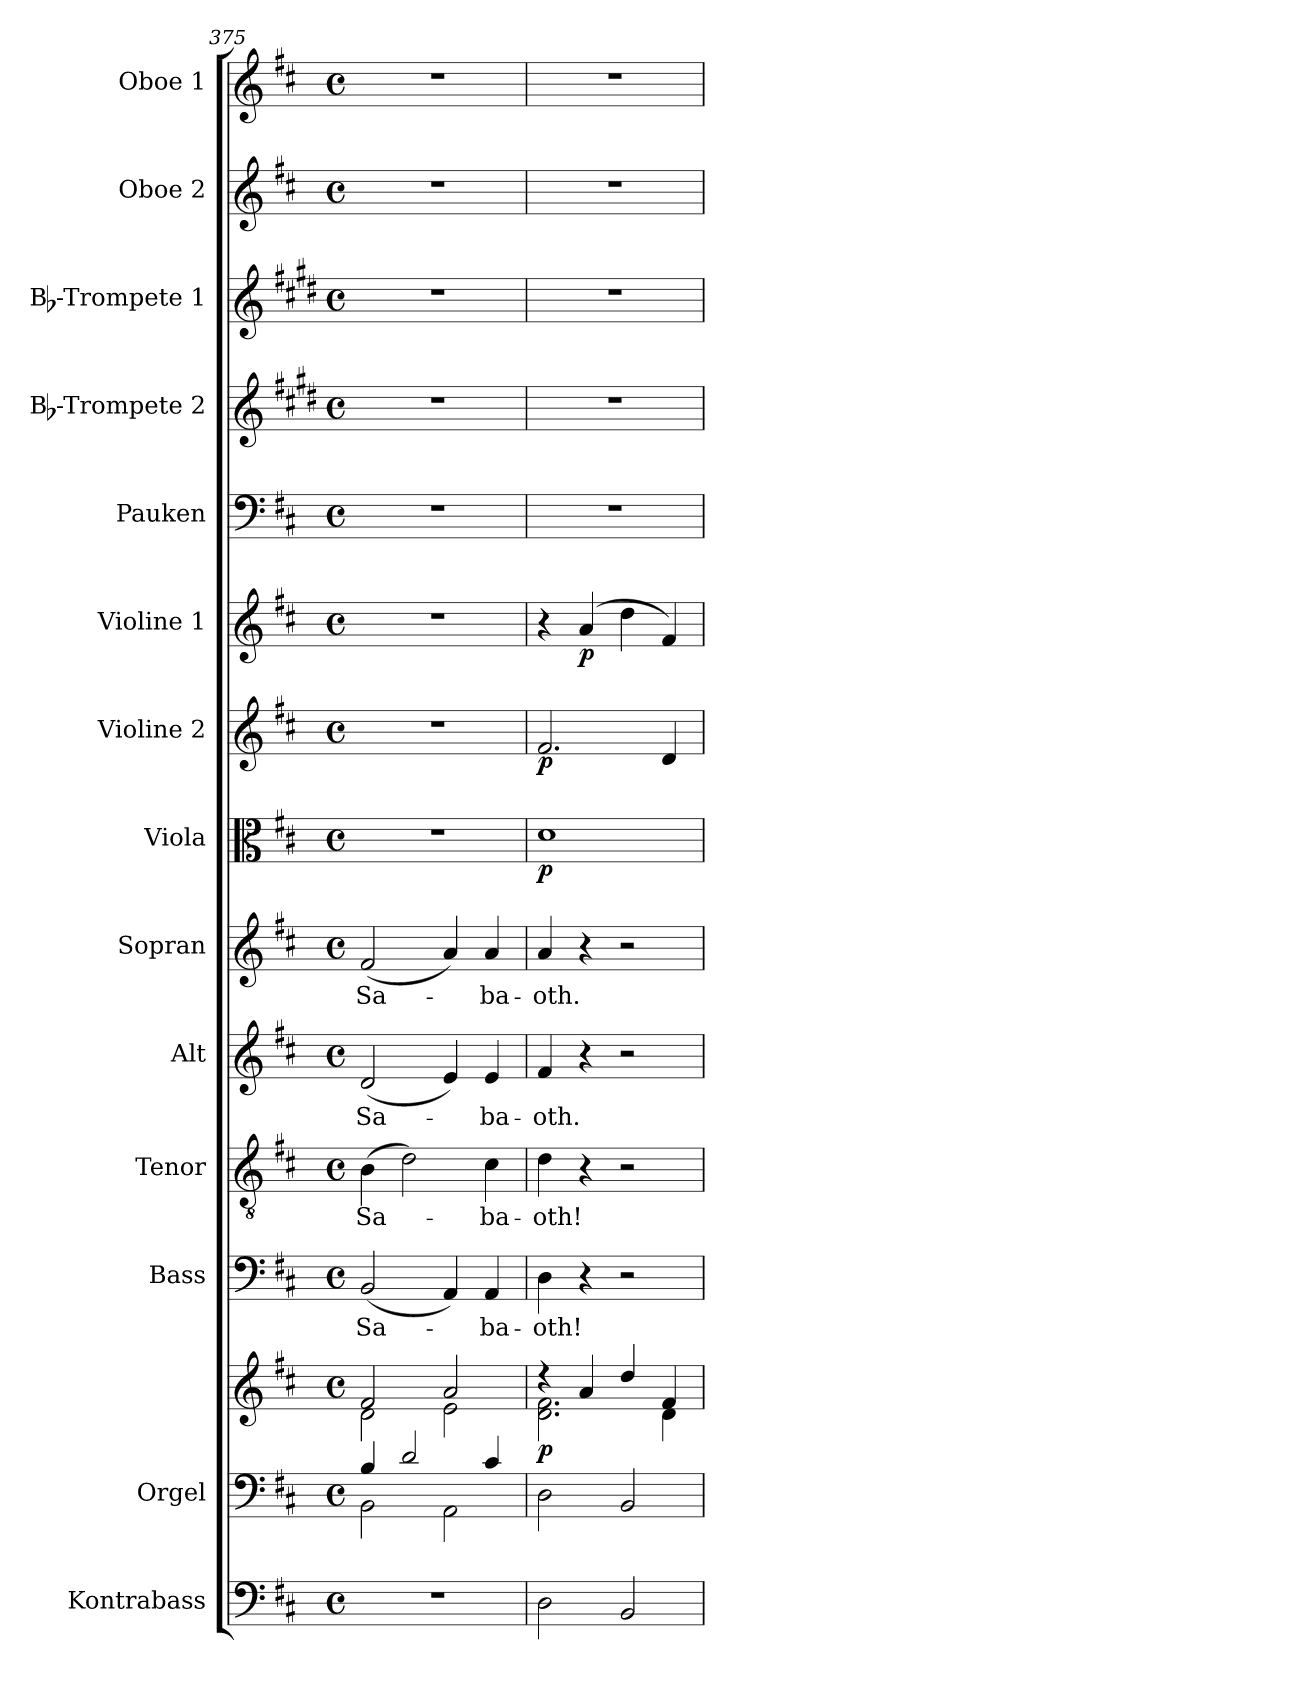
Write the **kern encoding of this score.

**kern	**kern	**kern	**dynam	**kern	**text	**kern	**text	**kern	**text	**kern	**text	**kern	**dynam	**kern	**dynam	**kern	**dynam	**kern	**kern	**kern	**kern	**kern
*part14	*part13	*part13	*part13	*part12	*part12	*part11	*part11	*part10	*part10	*part9	*part9	*part8	*part8	*part7	*part7	*part6	*part6	*part5	*part4	*part3	*part2	*part1
*staff15	*staff14	*staff13	*staff13/14	*staff12	*staff12	*staff11	*staff11	*staff10	*staff10	*staff9	*staff9	*staff8	*staff8	*staff7	*staff7	*staff6	*staff6	*staff5	*staff4	*staff3	*staff2	*staff1
*I"Kontrabass	*I"Orgel	*	*	*I"Bass	*	*I"Tenor	*	*I"Alt	*	*I"Sopran	*	*I"Viola	*	*I"Violine 2	*	*I"Violine 1	*	*I"Pauken	*I"Bb-Trompete 2	*I"Bb-Trompete 1	*I"Oboe 2	*I"Oboe 1
*I'Kb.	*I'Org.	*	*	*I'B.	*	*I'T.	*	*I'A.	*	*I'S.	*	*I'Vla.	*	*I'Vl. 2	*	*I'Vl. 1	*	*I'Pk.	*I'Bb Trp. 2	*I'Bb Trp. 1	*I'Ob. 2	*I'Ob. 1
*clefF4	*clefF4	*clefG2	*	*clefF4	*	*clefGv2	*	*clefG2	*	*clefG2	*	*clefC3	*	*clefG2	*	*clefG2	*	*clefF4	*clefG2	*clefG2	*clefG2	*clefG2
*ITrd7c12	*	*	*	*	*	*	*	*	*	*	*	*	*	*	*	*	*	*	*ITrd1c2	*ITrd1c2	*	*
*k[f#c#]	*k[f#c#]	*k[f#c#]	*	*k[f#c#]	*	*k[f#c#]	*	*k[f#c#]	*	*k[f#c#]	*	*k[f#c#]	*	*k[f#c#]	*	*k[f#c#]	*	*k[f#c#]	*k[f#c#]	*k[f#c#]	*k[f#c#]	*k[f#c#]
*D:	*D:	*D:	*	*D:	*	*D:	*	*D:	*	*D:	*	*D:	*	*D:	*	*D:	*	*D:	*D:	*D:	*D:	*D:
*M4/4	*M4/4	*M4/4	*	*M4/4	*	*M4/4	*	*M4/4	*	*M4/4	*	*M4/4	*	*M4/4	*	*M4/4	*	*M4/4	*M4/4	*M4/4	*M4/4	*M4/4
*met(c)	*met(c)	*met(c)	*	*met(c)	*	*met(c)	*	*met(c)	*	*met(c)	*	*met(c)	*	*met(c)	*	*met(c)	*	*met(c)	*met(c)	*met(c)	*met(c)	*met(c)
=375	=375	=375	=375	=375	=375	=375	=375	=375	=375	=375	=375	=375	=375	=375	=375	=375	=375	=375	=375	=375	=375	=375
*	*^	*^	*	*	*	*	*	*	*	*	*	*	*	*	*	*	*	*	*	*	*	*
!	!	!	!	!	!	!	!LO:LY:b	!	!LO:LY:b	!	!LO:LY:b	!	!LO:LY:b	!	!	!	!	!	!	!	!	!	!	!
1r	4B!/	2BB!\	2f#!/	2d!\	.	(<2BB/	Sa-	(>4B\	Sa-	(<2d/	Sa-	(<2f#/	Sa-	1r	.	1r	.	1r	.	1r	1r	1r	1r	1r
.	2d!/	.	.	.	.	.	.	2d\)	.	.	.	.	.	.	.	.	.	.	.	.	.	.	.	.
.	.	2AA!\	2a!/	2e!\	.	4AA/)	.	.	.	4e/)	.	4a/)	.	.	.	.	.	.	.	.	.	.	.	.
!	!	!	!	!	!	!	!LO:LY:b	!	!LO:LY:b	!	!LO:LY:b	!	!LO:LY:b	!	!	!	!	!	!	!	!	!	!	!
.	4c#!/	.	.	.	.	4AA/	-ba-	4c#\	-ba-	4e/	-ba-	4a/	-ba-	.	.	.	.	.	.	.	.	.	.	.
*	*v	*v	*	*	*	*	*	*	*	*	*	*	*	*	*	*	*	*	*	*	*	*	*	*
=376	=376	=376	=376	=376	=376	=376	=376	=376	=376	=376	=376	=376	=376	=376	=376	=376	=376	=376	=376	=376	=376	=376	=376
!	!	!	!	!LO:DY:b	!	!LO:LY:b	!	!LO:LY:b	!	!LO:LY:b	!	!LO:LY:b	!	!LO:DY:b	!	!LO:DY:b	!	!	!	!	!	!	!
2DD\	2D\	4rdd	2.d\ 2.f#\	p	4D\	-oth!	4d\	-oth!	4f#/	-oth.	4a/	-oth.	1d	p	2.f#/	p	4r	.	1r	1r	1r	1r	1r
!	!	!	!	!	!	!	!	!	!	!	!	!	!	!	!	!	!	!LO:DY:b	!	!	!	!	!
.	.	4a/	.	.	4r	.	4r	.	4r	.	4r	.	.	.	.	.	(4a/	p	.	.	.	.	.
2BBB/	2BB/	4dd/	.	.	2r	.	2r	.	2r	.	2r	.	.	.	.	.	4dd\	.	.	.	.	.	.
.	.	4f#/	4d\	.	.	.	.	.	.	.	.	.	.	.	4d/	.	4f#/)	.	.	.	.	.	.
*	*	*v	*v	*	*	*	*	*	*	*	*	*	*	*	*	*	*	*	*	*	*	*	*
=	=	=	=	=	=	=	=	=	=	=	=	=	=	=	=	=	=	=	=	=	=	=
*-	*-	*-	*-	*-	*-	*-	*-	*-	*-	*-	*-	*-	*-	*-	*-	*-	*-	*-	*-	*-	*-	*-
